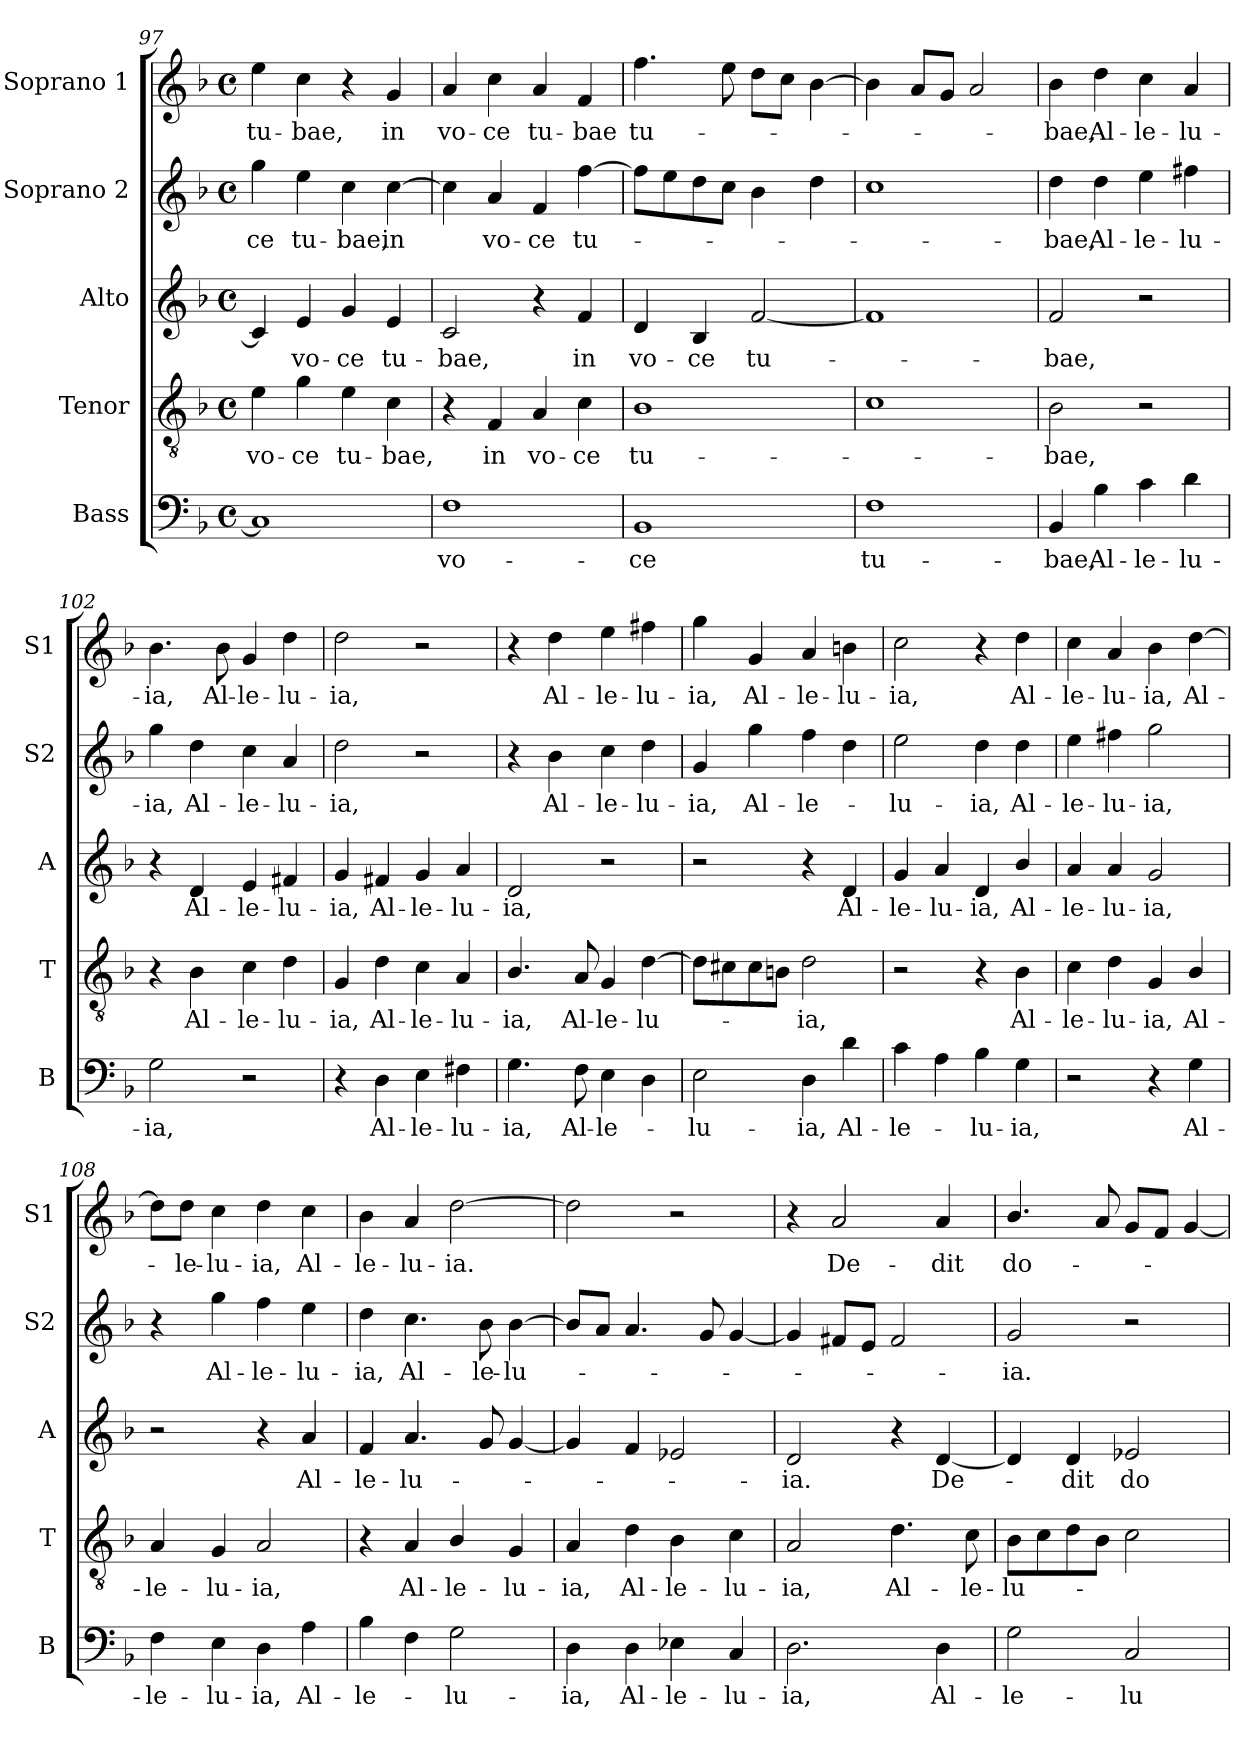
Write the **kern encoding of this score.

**kern	**text	**kern	**text	**kern	**text	**kern	**text	**kern	**text
*part5	*part5	*part4	*part4	*part3	*part3	*part2	*part2	*part1	*part1
*staff5	*staff5	*staff4	*staff4	*staff3	*staff3	*staff2	*staff2	*staff1	*staff1
*I"Bass	*	*I"Tenor	*	*I"Alto	*	*I"Soprano 2	*	*I"Soprano 1	*
*I'B	*	*I'T	*	*I'A	*	*I'S2	*	*I'S1	*
*clefF4	*	*clefGv2	*	*clefG2	*	*clefG2	*	*clefG2	*
*k[b-]	*	*k[b-]	*	*k[b-]	*	*k[b-]	*	*k[b-]	*
*F:	*	*F:	*	*F:	*	*F:	*	*F:	*
*M4/4	*	*M4/4	*	*M4/4	*	*M4/4	*	*M4/4	*
*met(c)	*	*met(c)	*	*met(c)	*	*met(c)	*	*met(c)	*
=97	=97	=97	=97	=97	=97	=97	=97	=97	=97
!	!	!	!LO:LY:b	!	!	!	!LO:LY:b	!	!LO:LY:b
1C]	.	4e\	vo-	4c/]	.	4gg\	-ce	4ee\	tu-
!	!	!	!LO:LY:b	!	!LO:LY:b	!	!LO:LY:b	!	!LO:LY:b
.	.	4g\	-ce	4e/	vo-	4ee\	tu-	4cc\	-bae,
!	!	!	!LO:LY:b	!	!LO:LY:b	!	!LO:LY:b	!	!
.	.	4e\	tu-	4g/	-ce	4cc\	-bae,	4r	.
!	!	!	!LO:LY:b	!	!LO:LY:b	!	!LO:LY:b	!	!LO:LY:b
.	.	4c\	-bae,	4e/	tu-	[4cc\	in	4g/	in
!!LO:LB:g=z
=98	=98	=98	=98	=98	=98	=98	=98	=98	=98
!	!LO:LY:b	!	!	!	!LO:LY:b	!	!	!	!LO:LY:b
1F	vo-	4r	.	2c/	-bae,	4cc\]	.	4a/	vo-
!	!	!	!LO:LY:b	!	!	!	!LO:LY:b	!	!LO:LY:b
.	.	4F/	in	.	.	4a/	vo-	4cc\	-ce
!	!	!	!LO:LY:b	!	!	!	!LO:LY:b	!	!LO:LY:b
.	.	4A/	vo-	4r	.	4f/	-ce	4a/	tu-
!	!	!	!LO:LY:b	!	!LO:LY:b	!	!LO:LY:b	!	!LO:LY:b
.	.	4c\	-ce	4f/	in	[4ff\	tu-	4f/	-bae
=99	=99	=99	=99	=99	=99	=99	=99	=99	=99
!	!LO:LY:b	!	!LO:LY:b	!	!LO:LY:b	!	!	!	!LO:LY:b
1BB-	-ce	1B-	tu-	4d/	vo-	8ff\L]	.	4.ff\	tu-
.	.	.	.	.	.	8ee\	.	.	.
!	!	!	!	!	!LO:LY:b	!	!	!	!
.	.	.	.	4B-/	-ce	8dd\	.	.	.
.	.	.	.	.	.	8cc\J	.	8ee\	.
!	!	!	!	!	!LO:LY:b	!	!	!	!
.	.	.	.	[2f/	tu-	4b-\	.	8dd\L	.
.	.	.	.	.	.	.	.	8cc\J	.
.	.	.	.	.	.	4dd\	.	[4b-\	.
=100	=100	=100	=100	=100	=100	=100	=100	=100	=100
!	!LO:LY:b	!	!	!	!	!	!	!	!
1F	tu-	1c	.	1f]	.	1cc	.	4b-\]	.
.	.	.	.	.	.	.	.	8a/L	.
.	.	.	.	.	.	.	.	8g/J	.
.	.	.	.	.	.	.	.	2a/	.
=101	=101	=101	=101	=101	=101	=101	=101	=101	=101
!	!LO:LY:b	!	!LO:LY:b	!	!LO:LY:b	!	!LO:LY:b	!	!LO:LY:b
4BB-/	-bae,	2B-\	-bae,	2f/	-bae,	4dd\	-bae,	4b-\	-bae,
!	!LO:LY:b	!	!	!	!	!	!LO:LY:b	!	!LO:LY:b
4B-\	Al-	.	.	.	.	4dd\	Al-	4dd\	Al-
!	!LO:LY:b	!	!	!	!	!	!LO:LY:b	!	!LO:LY:b
4c\	-le-	2r	.	2r	.	4ee\	-le-	4cc\	-le-
!	!LO:LY:b	!	!	!	!	!	!LO:LY:b	!	!LO:LY:b
4d\	-lu-	.	.	.	.	4ff#X\	-lu-	4a/	-lu-
=102	=102	=102	=102	=102	=102	=102	=102	=102	=102
!	!LO:LY:b	!	!	!	!	!	!LO:LY:b	!	!LO:LY:b
2G\	-ia,	4r	.	4r	.	4gg\	-ia,	4.b-\	-ia,
!	!	!	!LO:LY:b	!	!LO:LY:b	!	!LO:LY:b	!	!
.	.	4B-\	Al-	4d/	Al-	4dd\	Al-	.	.
!	!	!	!	!	!	!	!	!	!LO:LY:b
.	.	.	.	.	.	.	.	8b-\	Al-
!	!	!	!LO:LY:b	!	!LO:LY:b	!	!LO:LY:b	!	!LO:LY:b
2r	.	4c\	-le-	4e/	-le-	4cc\	-le-	4g/	-le-
!	!	!	!LO:LY:b	!	!LO:LY:b	!	!LO:LY:b	!	!LO:LY:b
.	.	4d\	-lu-	4f#X/	-lu-	4a/	-lu-	4dd\	-lu-
=103	=103	=103	=103	=103	=103	=103	=103	=103	=103
!	!	!	!LO:LY:b	!	!LO:LY:b	!	!LO:LY:b	!	!LO:LY:b
4r	.	4G/	-ia,	4g/	-ia,	2dd\	-ia,	2dd\	-ia,
!	!LO:LY:b	!	!LO:LY:b	!	!LO:LY:b	!	!	!	!
4D\	Al-	4d\	Al-	4f#X/	Al-	.	.	.	.
!	!LO:LY:b	!	!LO:LY:b	!	!LO:LY:b	!	!	!	!
4E\	-le-	4c\	-le-	4g/	-le-	2r	.	2r	.
!	!LO:LY:b	!	!LO:LY:b	!	!LO:LY:b	!	!	!	!
4F#X\	-lu-	4A/	-lu-	4a/	-lu-	.	.	.	.
=104	=104	=104	=104	=104	=104	=104	=104	=104	=104
!	!LO:LY:b	!	!LO:LY:b	!	!LO:LY:b	!	!	!	!
4.G\	-ia,	4.B-/	-ia,	2d/	-ia,	4r	.	4r	.
!	!	!	!	!	!	!	!LO:LY:b	!	!LO:LY:b
.	.	.	.	.	.	4b-\	Al-	4dd\	Al-
!	!LO:LY:b	!	!LO:LY:b	!	!	!	!	!	!
8F\	Al-	8A/	Al-	.	.	.	.	.	.
!	!LO:LY:b	!	!LO:LY:b	!	!	!	!LO:LY:b	!	!LO:LY:b
4E\	-le-	4G/	-le-	2r	.	4cc\	-le-	4ee\	-le-
!	!	!	!LO:LY:b	!	!	!	!LO:LY:b	!	!LO:LY:b
4D\	.	[4d\	-lu-	.	.	4dd\	-lu-	4ff#X\	-lu-
=105	=105	=105	=105	=105	=105	=105	=105	=105	=105
!	!LO:LY:b	!	!	!	!	!	!LO:LY:b	!	!LO:LY:b
2E\	-lu-	8d\L]	.	2r	.	4g/	-ia,	4gg\	-ia,
.	.	8c#X\	.	.	.	.	.	.	.
!	!	!	!	!	!	!	!LO:LY:b	!	!LO:LY:b
.	.	8c#\	.	.	.	4gg\	Al-	4g/	Al-
.	.	8Bn\J	.	.	.	.	.	.	.
!	!LO:LY:b	!	!LO:LY:b	!	!	!	!LO:LY:b	!	!LO:LY:b
4D\	-ia,	2d\	-ia,	4r	.	4ff\	-le-	4a/	-le-
!	!LO:LY:b	!	!	!	!LO:LY:b	!	!	!	!LO:LY:b
4d\	Al-	.	.	4d/	Al-	4dd\	.	4bn\	-lu-
!!LO:LB:g=z
=106	=106	=106	=106	=106	=106	=106	=106	=106	=106
!	!LO:LY:b	!	!	!	!LO:LY:b	!	!LO:LY:b	!	!LO:LY:b
4c\	-le-	2r	.	4g/	-le-	2ee\	-lu-	2cc\	-ia,
!	!	!	!	!	!LO:LY:b	!	!	!	!
4A\	.	.	.	4a/	-lu-	.	.	.	.
!	!LO:LY:b	!	!	!	!LO:LY:b	!	!LO:LY:b	!	!
4B-\	-lu-	4r	.	4d/	-ia,	4dd\	-ia,	4r	.
!	!LO:LY:b	!	!LO:LY:b	!	!LO:LY:b	!	!LO:LY:b	!	!LO:LY:b
4G\	-ia,	4B-\	Al-	4b-/	Al-	4dd\	Al-	4dd\	Al-
=107	=107	=107	=107	=107	=107	=107	=107	=107	=107
!	!	!	!LO:LY:b	!	!LO:LY:b	!	!LO:LY:b	!	!LO:LY:b
2r	.	4c\	-le-	4a/	-le-	4ee\	-le-	4cc\	-le-
!	!	!	!LO:LY:b	!	!LO:LY:b	!	!LO:LY:b	!	!LO:LY:b
.	.	4d\	-lu-	4a/	-lu-	4ff#X\	-lu-	4a/	-lu-
!	!	!	!LO:LY:b	!	!LO:LY:b	!	!LO:LY:b	!	!LO:LY:b
4r	.	4G/	-ia,	2g/	-ia,	2gg\	-ia,	4b-\	-ia,
!	!LO:LY:b	!	!LO:LY:b	!	!	!	!	!	!LO:LY:b
4G\	Al-	4B-/	Al-	.	.	.	.	[4dd\	Al-
=108	=108	=108	=108	=108	=108	=108	=108	=108	=108
!	!LO:LY:b	!	!LO:LY:b	!	!	!	!	!	!
4F\	-le-	4A/	-le-	2r	.	4r	.	8dd\L]	.
!	!	!	!	!	!	!	!	!	!LO:LY:b
.	.	.	.	.	.	.	.	8dd\J	-le-
!	!LO:LY:b	!	!LO:LY:b	!	!	!	!LO:LY:b	!	!LO:LY:b
4E\	-lu-	4G/	-lu-	.	.	4gg\	Al-	4cc\	-lu-
!	!LO:LY:b	!	!LO:LY:b	!	!	!	!LO:LY:b	!	!LO:LY:b
4D\	-ia,	2A/	-ia,	4r	.	4ff\	-le-	4dd\	-ia,
!	!LO:LY:b	!	!	!	!LO:LY:b	!	!LO:LY:b	!	!LO:LY:b
4A\	Al-	.	.	4a/	Al-	4ee\	-lu-	4cc\	Al-
=109	=109	=109	=109	=109	=109	=109	=109	=109	=109
!	!LO:LY:b	!	!	!	!LO:LY:b	!	!LO:LY:b	!	!LO:LY:b
4B-\	-le-	4r	.	4f/	-le-	4dd\	-ia,	4b-\	-le-
!	!	!	!LO:LY:b	!	!LO:LY:b	!	!LO:LY:b	!	!LO:LY:b
4F\	.	4A/	Al-	4.a/	-lu-	4.cc\	Al-	4a/	-lu-
!	!LO:LY:b	!	!LO:LY:b	!	!	!	!	!	!LO:LY:b
2G\	-lu-	4B-/	-le-	.	.	.	.	[2dd\	-ia.
!	!	!	!	!	!	!	!LO:LY:b	!	!
.	.	.	.	8g/	.	8b-\	-le-	.	.
!	!	!	!LO:LY:b	!	!	!	!LO:LY:b	!	!
.	.	4G/	-lu-	[4g/	.	[4b-\	-lu-	.	.
=110	=110	=110	=110	=110	=110	=110	=110	=110	=110
!	!LO:LY:b	!	!LO:LY:b	!	!	!	!	!	!
4D\	-ia,	4A/	-ia,	4g/]	.	8b-/L]	.	2dd\]	.
.	.	.	.	.	.	8a/J	.	.	.
!	!LO:LY:b	!	!LO:LY:b	!	!	!	!	!	!
4D\	Al-	4d\	Al-	4f/	.	4.a/	.	.	.
!	!LO:LY:b	!	!LO:LY:b	!	!	!	!	!	!
4E-X\	-le-	4B-\	-le-	2e-X/	.	.	.	2r	.
.	.	.	.	.	.	8g/	.	.	.
!	!LO:LY:b	!	!LO:LY:b	!	!	!	!	!	!
4C/	-lu-	4c\	-lu-	.	.	[4g/	.	.	.
=111	=111	=111	=111	=111	=111	=111	=111	=111	=111
!	!LO:LY:b	!	!LO:LY:b	!	!LO:LY:b	!	!	!	!
2.D\	-ia,	2A/	-ia,	2d/	-ia.	4g/]	.	4r	.
!	!	!	!	!	!	!	!	!	!LO:LY:b
.	.	.	.	.	.	8f#X/L	.	2a/	De-
.	.	.	.	.	.	8e/J	.	.	.
!	!	!	!LO:LY:b	!	!	!	!	!	!
.	.	4.d\	Al-	4r	.	2f#/	.	.	.
!	!LO:LY:b	!	!	!	!LO:LY:b	!	!	!	!LO:LY:b
4D\	Al-	.	.	[4d/	De-	.	.	4a/	-dit
!	!	!	!LO:LY:b	!	!	!	!	!	!
.	.	8c\	-le-	.	.	.	.	.	.
=112	=112	=112	=112	=112	=112	=112	=112	=112	=112
!	!LO:LY:b	!	!LO:LY:b	!	!	!	!LO:LY:b	!	!LO:LY:b
2G\	-le-	8B-\L	-lu-	4d/]	.	2g/	-ia.	4.b-/	do-
.	.	8c\	.	.	.	.	.	.	.
!	!	!	!	!	!LO:LY:b	!	!	!	!
.	.	8d\	.	4d/	-dit	.	.	.	.
.	.	8B-\J	.	.	.	.	.	8a/	.
!	!LO:LY:b	!	!	!	!LO:LY:b	!	!	!	!
2C/	-lu-	2c\	.	2e-X/	do-	2r	.	8g/L	.
.	.	.	.	.	.	.	.	8f/J	.
.	.	.	.	.	.	.	.	[4g/	.
=	=	=	=	=	=	=	=	=	=
*-	*-	*-	*-	*-	*-	*-	*-	*-	*-
